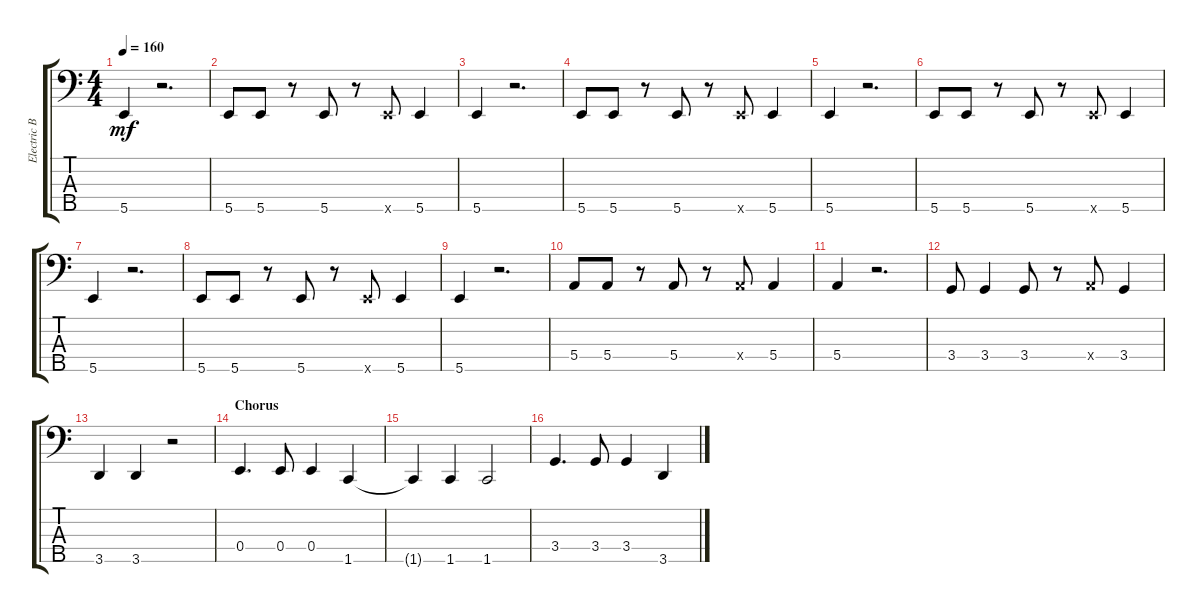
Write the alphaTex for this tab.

\track ("Electric Bass" "Electric B") {instrument electricbassfinger}
\staff {score tabs}
\tuning (G2 D2 A1 E1 B0) {hide}
\ts (4 4)
\tempo 160
\clef f4
\ks c
5.5.4{dy mf} r.2{d} |
5.5.8 5.5.8 r.8 5.5.8 r.8 5.5{x}.8 5.5.4 |
5.5.4 r.2{d} |
5.5.8 5.5.8 r.8 5.5.8 r.8 5.5{x}.8 5.5.4 |
5.5.4 r.2{d} |
5.5.8 5.5.8 r.8 5.5.8 r.8 5.5{x}.8 5.5.4 |
5.5.4 r.2{d} |
5.5.8 5.5.8 r.8 5.5.8 r.8 5.5{x}.8 5.5.4 |
5.5.4 r.2{d} |
5.4.8 5.4.8 r.8 5.4.8 r.8 5.4{x}.8 5.4.4 |
5.4.4 r.2{d} |
3.4.8 3.4.4 3.4.8 r.8 5.4{x}.8 3.4.4 |
3.5.4 3.5.4 r.2 |
\section ("" "Chorus")
0.4.4{d} 0.4.8 0.4.4 1.5.4 |
1.5{t}.4 1.5.4 1.5.2 |
3.4.4{d} 3.4.8 3.4.4 3.5.4
